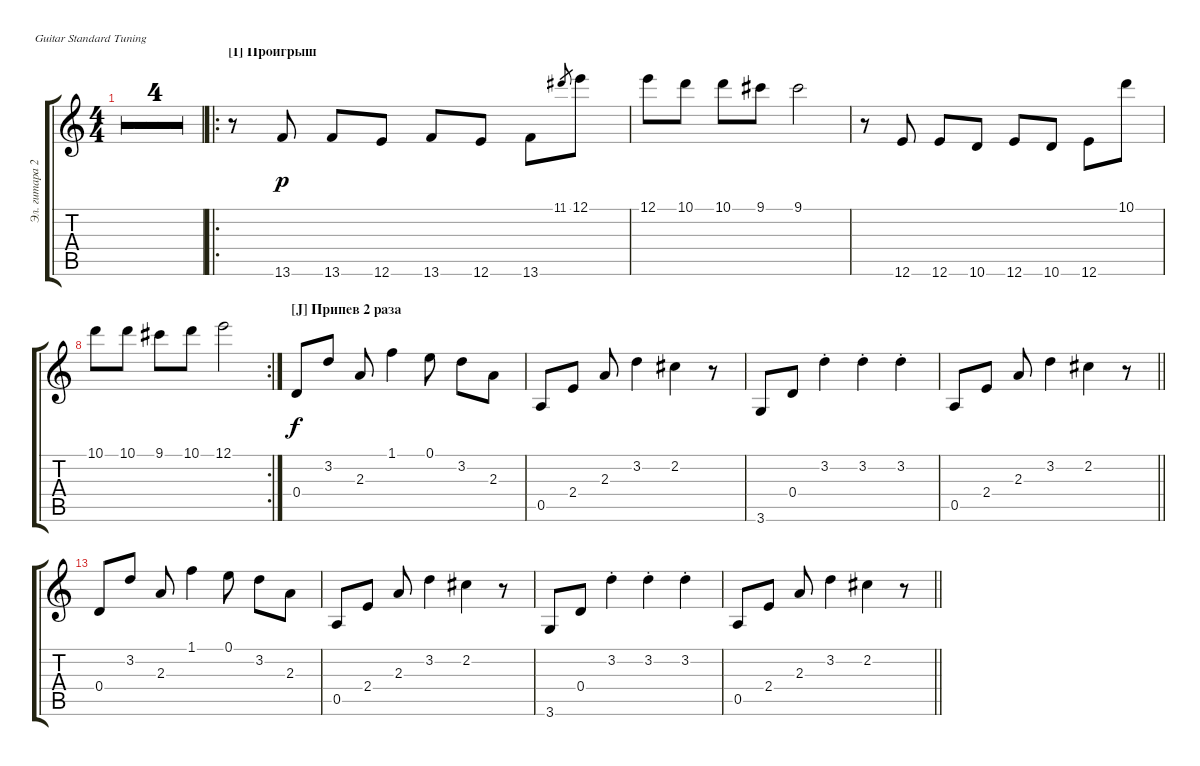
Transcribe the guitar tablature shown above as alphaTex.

\bracketExtendMode groupsimilarinstruments
\multiTrackTrackNamePolicy hidden
\firstSystemTrackNameMode fullname
\otherSystemsTrackNameMode fullname
\otherSystemsTrackNameOrientation horizontal
\defaultBarNumberDisplay FirstOfSystem
\track ("Эл. гитара 2" "E-Gt") {multiBarRest instrument distortionguitar}
\staff {score tabs}
\tuning (E4 B3 G3 D3 A2 E2)
\ts (4 4)
\tempo 110
\clef g2
\ks c
|
|
|
\barLineRight lightlight
|
\ro
\section ("I" "Проигрыш")
r.8 13.6.8{dy p} 13.6.8 12.6.8 13.6.8 12.6.8 13.6.8 11.1.8{gr} 12.1.8 |
12.1.8 10.1.8 10.1.8 9.1.8 9.1.2 |
r.8 12.6.8 12.6.8 10.6.8 12.6.8 10.6.8 12.6.8 10.1.8 |
\rc 2
10.1.8 10.1.8 9.1.8 10.1.8 12.1.2 |
\section ("J" "Припев 2 раза")
0.4.8{dy f} 3.2.8 2.3.8 1.1.4 0.1.8 3.2.8 2.3.8 |
0.5.8 2.4.8 2.3.8 3.2.4 2.2.4 r.8 |
3.6.8 0.4.8 3.2{st}.4 3.2{st}.4 3.2{st}.4 |
\barLineRight lightlight
0.5.8 2.4.8 2.3.8 3.2.4 2.2.4 r.8 |
0.4.8 3.2.8 2.3.8 1.1.4 0.1.8 3.2.8 2.3.8 |
0.5.8 2.4.8 2.3.8 3.2.4 2.2.4 r.8 |
3.6.8 0.4.8 3.2{st}.4 3.2{st}.4 3.2{st}.4 |
\barLineRight lightlight
0.5.8 2.4.8 2.3.8 3.2.4 2.2.4 r.8
